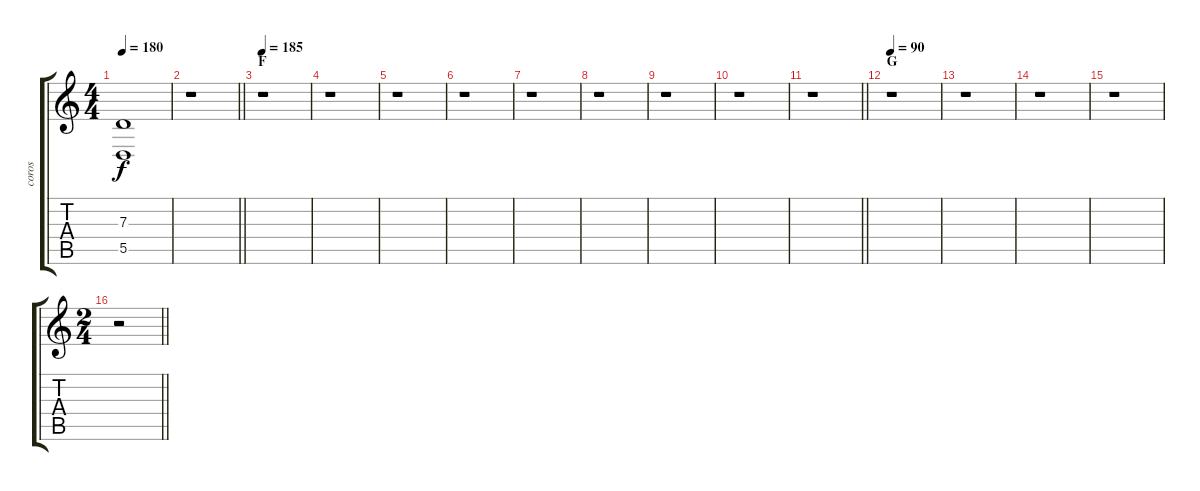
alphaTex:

\track ("coros" "coros") {instrument choiraahs}
\staff {score tabs}
\tuning (E4 B3 G3 D3 A2 E2) {hide}
\ts (4 4)
\tempo 180
\clef g2
\ks c
(7.3 5.5).1{dy f volume 9 balance 13} |
\barLineRight lightlight
r.1 |
\section ("" "F")
\tempo 185
r.1 |
r.1 |
r.1 |
r.1 |
r.1 |
r.1 |
r.1 |
r.1 |
\barLineRight lightlight
r.1 |
\section ("" "G")
\tempo 90
r.1 |
r.1 |
r.1 |
r.1 |
\ts (2 4)
\barLineRight lightlight
r.2
